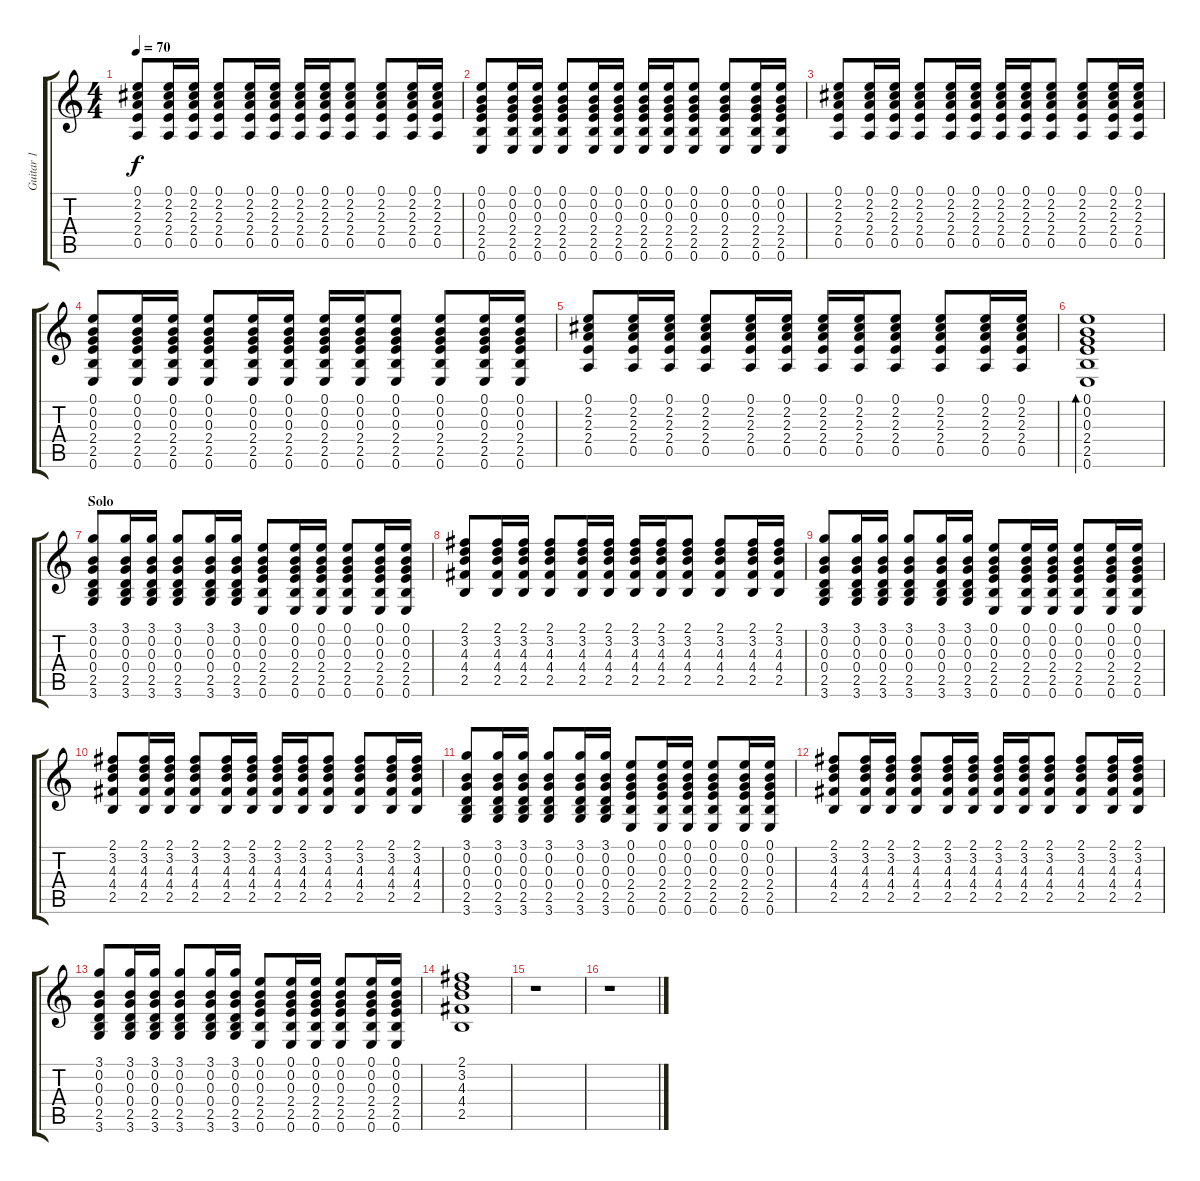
\track ("Guitar 1" "Guitar 1") {instrument electricguitarjazz}
\staff {score tabs}
\tuning (E4 B3 G3 D3 A2 E2) {hide}
\ts (4 4)
\tempo 70
\clef g2
\ks c
(0.1 2.2 2.3 2.4 0.5).8{dy f} (0.1 2.2 2.3 2.4 0.5).16 (0.1 2.2 2.3 2.4 0.5).16 (0.1 2.2 2.3 2.4 0.5).8 (0.1 2.2 2.3 2.4 0.5).16 (0.1 2.2 2.3 2.4 0.5).16 (0.1 2.2 2.3 2.4 0.5).16 (0.1 2.2 2.3 2.4 0.5).16 (0.1 2.2 2.3 2.4 0.5).8 (0.1 2.2 2.3 2.4 0.5).8 (0.1 2.2 2.3 2.4 0.5).16 (0.1 2.2 2.3 2.4 0.5).16 |
(0.1 0.2 0.3 2.4 2.5 0.6).8 (0.1 0.2 0.3 2.4 2.5 0.6).16 (0.1 0.2 0.3 2.4 2.5 0.6).16 (0.1 0.2 0.3 2.4 2.5 0.6).8 (0.1 0.2 0.3 2.4 2.5 0.6).16 (0.1 0.2 0.3 2.4 2.5 0.6).16 (0.1 0.2 0.3 2.4 2.5 0.6).16 (0.1 0.2 0.3 2.4 2.5 0.6).16 (0.1 0.2 0.3 2.4 2.5 0.6).8 (0.1 0.2 0.3 2.4 2.5 0.6).8 (0.1 0.2 0.3 2.4 2.5 0.6).16 (0.1 0.2 0.3 2.4 2.5 0.6).16 |
(0.1 2.2 2.3 2.4 0.5).8 (0.1 2.2 2.3 2.4 0.5).16 (0.1 2.2 2.3 2.4 0.5).16 (0.1 2.2 2.3 2.4 0.5).8 (0.1 2.2 2.3 2.4 0.5).16 (0.1 2.2 2.3 2.4 0.5).16 (0.1 2.2 2.3 2.4 0.5).16 (0.1 2.2 2.3 2.4 0.5).16 (0.1 2.2 2.3 2.4 0.5).8 (0.1 2.2 2.3 2.4 0.5).8 (0.1 2.2 2.3 2.4 0.5).16 (0.1 2.2 2.3 2.4 0.5).16 |
(0.1 0.2 0.3 2.4 2.5 0.6).8 (0.1 0.2 0.3 2.4 2.5 0.6).16 (0.1 0.2 0.3 2.4 2.5 0.6).16 (0.1 0.2 0.3 2.4 2.5 0.6).8 (0.1 0.2 0.3 2.4 2.5 0.6).16 (0.1 0.2 0.3 2.4 2.5 0.6).16 (0.1 0.2 0.3 2.4 2.5 0.6).16 (0.1 0.2 0.3 2.4 2.5 0.6).16 (0.1 0.2 0.3 2.4 2.5 0.6).8 (0.1 0.2 0.3 2.4 2.5 0.6).8 (0.1 0.2 0.3 2.4 2.5 0.6).16 (0.1 0.2 0.3 2.4 2.5 0.6).16 |
(0.1 2.2 2.3 2.4 0.5).8 (0.1 2.2 2.3 2.4 0.5).16 (0.1 2.2 2.3 2.4 0.5).16 (0.1 2.2 2.3 2.4 0.5).8 (0.1 2.2 2.3 2.4 0.5).16 (0.1 2.2 2.3 2.4 0.5).16 (0.1 2.2 2.3 2.4 0.5).16 (0.1 2.2 2.3 2.4 0.5).16 (0.1 2.2 2.3 2.4 0.5).8 (0.1 2.2 2.3 2.4 0.5).8 (0.1 2.2 2.3 2.4 0.5).16 (0.1 2.2 2.3 2.4 0.5).16 |
(0.1 0.2 0.3 2.4 2.5 0.6).1{bd 240} |
\section ("" "Solo")
(3.1 0.2 0.3 0.4 2.5 3.6).8 (3.1 0.2 0.3 0.4 2.5 3.6).16 (3.1 0.2 0.3 0.4 2.5 3.6).16 (3.1 0.2 0.3 0.4 2.5 3.6).8 (3.1 0.2 0.3 0.4 2.5 3.6).16 (3.1 0.2 0.3 0.4 2.5 3.6).16 (0.1 0.2 0.3 2.4 2.5 0.6).8 (0.1 0.2 0.3 2.4 2.5 0.6).16 (0.1 0.2 0.3 2.4 2.5 0.6).16 (0.1 0.2 0.3 2.4 2.5 0.6).8 (0.1 0.2 0.3 2.4 2.5 0.6).16 (0.1 0.2 0.3 2.4 2.5 0.6).16 |
(2.1 3.2 4.3 4.4 2.5).8 (2.1 3.2 4.3 4.4 2.5).16 (2.1 3.2 4.3 4.4 2.5).16 (2.1 3.2 4.3 4.4 2.5).8 (2.1 3.2 4.3 4.4 2.5).16 (2.1 3.2 4.3 4.4 2.5).16 (2.1 3.2 4.3 4.4 2.5).16 (2.1 3.2 4.3 4.4 2.5).16 (2.1 3.2 4.3 4.4 2.5).8 (2.1 3.2 4.3 4.4 2.5).8 (2.1 3.2 4.3 4.4 2.5).16 (2.1 3.2 4.3 4.4 2.5).16 |
(3.1 0.2 0.3 0.4 2.5 3.6).8 (3.1 0.2 0.3 0.4 2.5 3.6).16 (3.1 0.2 0.3 0.4 2.5 3.6).16 (3.1 0.2 0.3 0.4 2.5 3.6).8 (3.1 0.2 0.3 0.4 2.5 3.6).16 (3.1 0.2 0.3 0.4 2.5 3.6).16 (0.1 0.2 0.3 2.4 2.5 0.6).8 (0.1 0.2 0.3 2.4 2.5 0.6).16 (0.1 0.2 0.3 2.4 2.5 0.6).16 (0.1 0.2 0.3 2.4 2.5 0.6).8 (0.1 0.2 0.3 2.4 2.5 0.6).16 (0.1 0.2 0.3 2.4 2.5 0.6).16 |
(2.1 3.2 4.3 4.4 2.5).8 (2.1 3.2 4.3 4.4 2.5).16 (2.1 3.2 4.3 4.4 2.5).16 (2.1 3.2 4.3 4.4 2.5).8 (2.1 3.2 4.3 4.4 2.5).16 (2.1 3.2 4.3 4.4 2.5).16 (2.1 3.2 4.3 4.4 2.5).16 (2.1 3.2 4.3 4.4 2.5).16 (2.1 3.2 4.3 4.4 2.5).8 (2.1 3.2 4.3 4.4 2.5).8 (2.1 3.2 4.3 4.4 2.5).16 (2.1 3.2 4.3 4.4 2.5).16 |
(3.1 0.2 0.3 0.4 2.5 3.6).8 (3.1 0.2 0.3 0.4 2.5 3.6).16 (3.1 0.2 0.3 0.4 2.5 3.6).16 (3.1 0.2 0.3 0.4 2.5 3.6).8 (3.1 0.2 0.3 0.4 2.5 3.6).16 (3.1 0.2 0.3 0.4 2.5 3.6).16 (0.1 0.2 0.3 2.4 2.5 0.6).8 (0.1 0.2 0.3 2.4 2.5 0.6).16 (0.1 0.2 0.3 2.4 2.5 0.6).16 (0.1 0.2 0.3 2.4 2.5 0.6).8 (0.1 0.2 0.3 2.4 2.5 0.6).16 (0.1 0.2 0.3 2.4 2.5 0.6).16 |
(2.1 3.2 4.3 4.4 2.5).8 (2.1 3.2 4.3 4.4 2.5).16 (2.1 3.2 4.3 4.4 2.5).16 (2.1 3.2 4.3 4.4 2.5).8 (2.1 3.2 4.3 4.4 2.5).16 (2.1 3.2 4.3 4.4 2.5).16 (2.1 3.2 4.3 4.4 2.5).16 (2.1 3.2 4.3 4.4 2.5).16 (2.1 3.2 4.3 4.4 2.5).8 (2.1 3.2 4.3 4.4 2.5).8 (2.1 3.2 4.3 4.4 2.5).16 (2.1 3.2 4.3 4.4 2.5).16 |
(3.1 0.2 0.3 0.4 2.5 3.6).8 (3.1 0.2 0.3 0.4 2.5 3.6).16 (3.1 0.2 0.3 0.4 2.5 3.6).16 (3.1 0.2 0.3 0.4 2.5 3.6).8 (3.1 0.2 0.3 0.4 2.5 3.6).16 (3.1 0.2 0.3 0.4 2.5 3.6).16 (0.1 0.2 0.3 2.4 2.5 0.6).8 (0.1 0.2 0.3 2.4 2.5 0.6).16 (0.1 0.2 0.3 2.4 2.5 0.6).16 (0.1 0.2 0.3 2.4 2.5 0.6).8 (0.1 0.2 0.3 2.4 2.5 0.6).16 (0.1 0.2 0.3 2.4 2.5 0.6).16 |
(2.1 3.2 4.3 4.4 2.5).1{volume 0} |
r.1{volume 8} |
r.1
